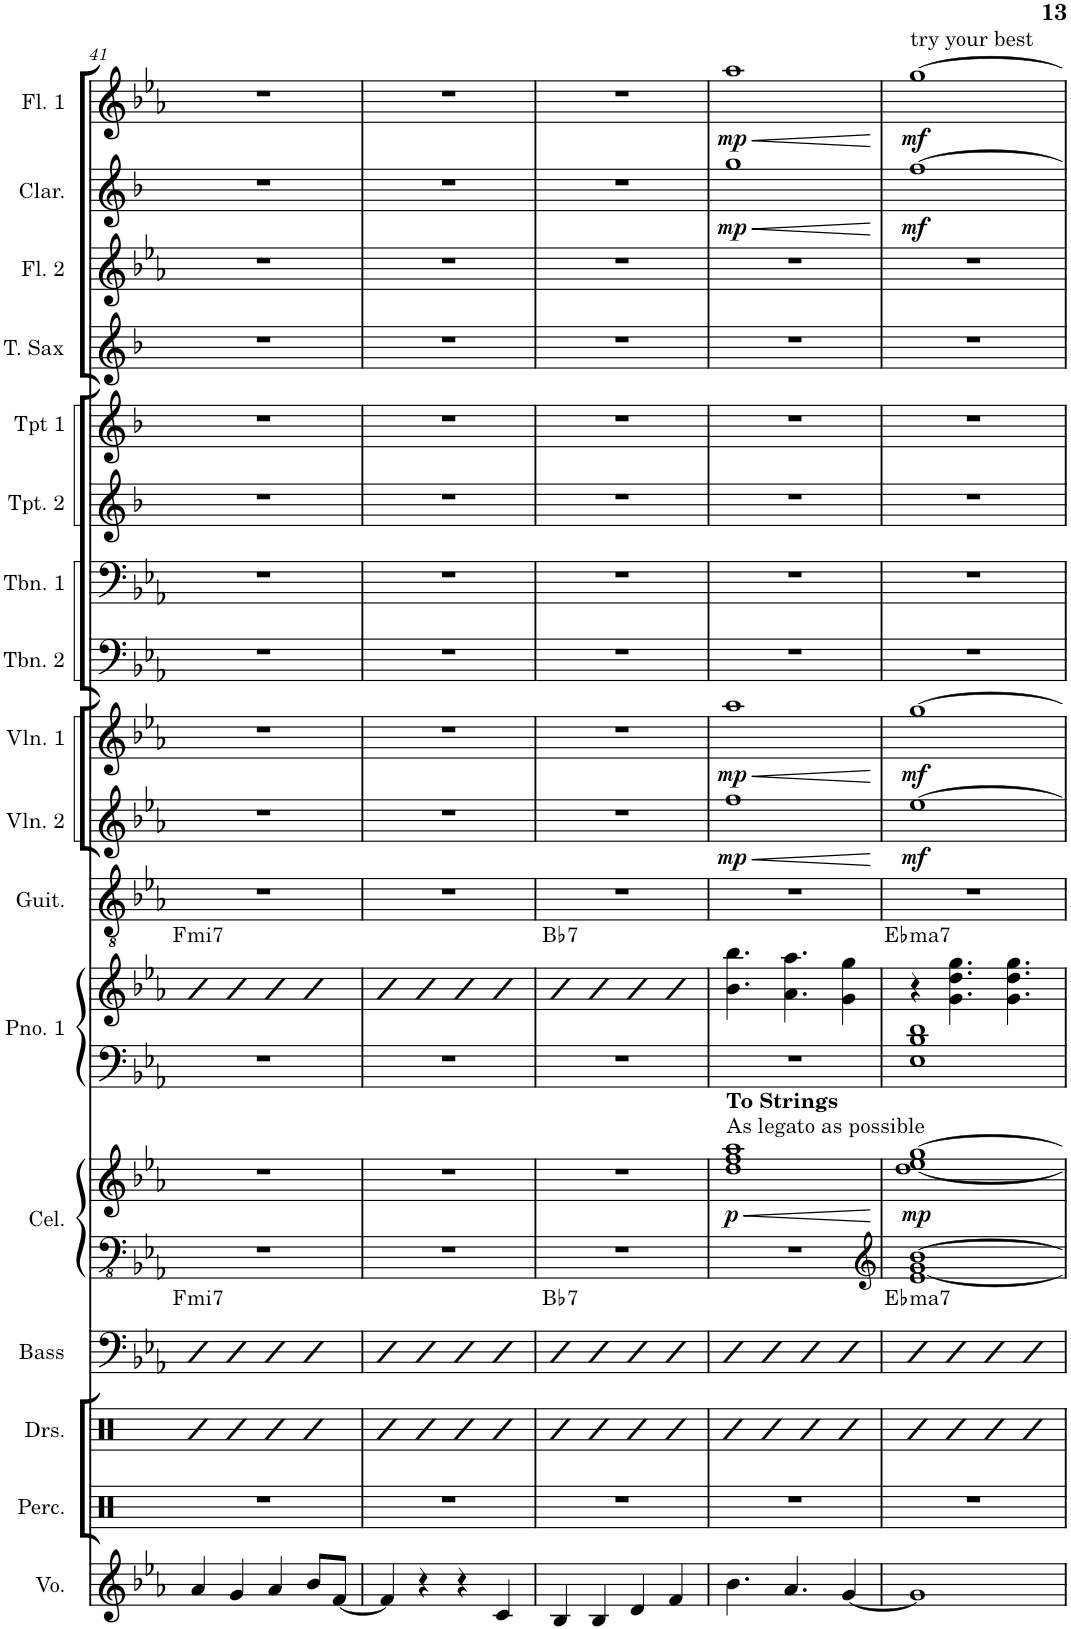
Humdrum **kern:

**kern	**kern	**kern	**kern	**harte	**kern	**kern	**dynam	**kern	**kern	**harte	**kern	**kern	**dynam	**kern	**dynam	**kern	**kern	**kern	**kern	**kern	**kern	**kern	**dynam	**kern	**dynam
*part17	*part16	*part15	*part14	*part14	*part13	*part13	*part13	*part12	*part12	*part12	*part11	*part10	*part10	*part9	*part9	*part8	*part7	*part6	*part5	*part4	*part3	*part2	*part2	*part1	*part1
*staff19	*staff18	*staff17	*staff16	*	*staff15	*staff14	*staff14/15	*staff13	*staff12	*	*staff11	*staff10	*staff10	*staff9	*staff9	*staff8	*staff7	*staff6	*staff5	*staff4	*staff3	*staff2	*staff2	*staff1	*staff1
*I"Voice	*I"Percussion	*I"Drumset	*I"Bass	*	*I"Piano 2	*	*	*I"Piano 1	*	*	*I"Guitar	*I"Violin 2	*	*I"Violin 1	*	*I"Trombone 2	*I"Trombone 1	*I"Trumpet 2	*I"Trumpet 1	*I"Tenor Sax	*I"Alto Sax (Doubles Flute)	*I"Clarinet	*	*I"Flute	*
*I'Vo.	*I'Perc.	*I'Drs.	*I'Bass	*	*I'Pno. 2	*	*	*I'Pno. 1	*	*	*I'Guit.	*I'Vln. 2	*	*I'Vln. 1	*	*I'Tbn. 2	*I'Tbn. 1	*I'Tpt. 2	*I'Tpt 1	*I'T. Sax	*I'Alto	*I'Clar.	*	*I'Fl. 1	*
!!LO:PB:g=z
*clefG2	*clefX	*clefX	*clefF4	*	*clefFv4	*clefG2	*	*clefF4	*clefG2	*	*clefGv2	*clefG2	*	*clefG2	*	*clefF4	*clefF4	*clefG2	*clefG2	*clefG2	*clefG2	*clefG2	*	*clefG2	*
*	*	*	*Trd7c12	*	*Trd-7c-12	*Trd-7c-12	*	*	*	*	*	*	*	*	*	*	*	*Trd1c2	*Trd1c2	*Trd8c14	*Trd5c9	*Trd1c2	*	*	*
*k[b-e-a-]	*k[]	*k[]	*k[b-e-a-]	*	*k[b-e-a-]	*k[b-e-a-]	*	*k[b-e-a-]	*k[b-e-a-]	*	*k[b-e-a-]	*k[b-e-a-]	*	*k[b-e-a-]	*	*k[b-e-a-]	*k[b-e-a-]	*k[b-]	*k[b-]	*k[b-]	*k[b-e-a-]	*k[b-]	*	*k[b-e-a-]	*
*M2/2	*M2/2	*M2/2	*M2/2	*	*M2/2	*M2/2	*	*M2/2	*M2/2	*	*M2/2	*M2/2	*	*M2/2	*	*M2/2	*M2/2	*M2/2	*M2/2	*M2/2	*M2/2	*M2/2	*	*M2/2	*
*met(c|)	*met(c|)	*met(c|)	*met(c|)	*	*met(c|)	*met(c|)	*	*met(c|)	*met(c|)	*	*met(c|)	*met(c|)	*	*met(c|)	*	*met(c|)	*met(c|)	*met(c|)	*met(c|)	*met(c|)	*met(c|)	*met(c|)	*	*met(c|)	*
=41	=41	=41	=41	=41	=41	=41	=41	=41	=41	=41	=41	=41	=41	=41	=41	=41	=41	=41	=41	=41	=41	=41	=41	=41	=41
!	!	!	!	!LO:H:kt=mi7	!	!	!	!	!	!LO:H:kt=mi7	!	!	!	!	!	!	!	!	!	!	!	!	!	!	!
4a-/	1r	4R	4B-	F:min7	1r	1r	.	1r	4BB-	F:min7	1r	1r	.	1r	.	1r	1r	1r	1r	1r	1r	1r	.	1r	.
4g/	.	4R	4A-	.	.	.	.	.	4AA-	.	.	.	.	.	.	.	.	.	.	.	.	.	.	.	.
4a-/	.	4R	4G	.	.	.	.	.	4GG	.	.	.	.	.	.	.	.	.	.	.	.	.	.	.	.
8b-/L	.	4R	4F	.	.	.	.	.	4FF	.	.	.	.	.	.	.	.	.	.	.	.	.	.	.	.
[8f/J	.	.	.	.	.	.	.	.	.	.	.	.	.	.	.	.	.	.	.	.	.	.	.	.	.
=42	=42	=42	=42	=42	=42	=42	=42	=42	=42	=42	=42	=42	=42	=42	=42	=42	=42	=42	=42	=42	=42	=42	=42	=42	=42
4f/]	1r	4R	4E-	.	1r	1r	.	1r	4EE-	.	1r	1r	.	1r	.	1r	1r	1r	1r	1r	1r	1r	.	1r	.
4r	.	4R	4D	.	.	.	.	.	4DD	.	.	.	.	.	.	.	.	.	.	.	.	.	.	.	.
4r	.	4R	4C	.	.	.	.	.	4CC	.	.	.	.	.	.	.	.	.	.	.	.	.	.	.	.
4c/	.	4R	4BB-	.	.	.	.	.	4BBB-	.	.	.	.	.	.	.	.	.	.	.	.	.	.	.	.
=43	=43	=43	=43	=43	=43	=43	=43	=43	=43	=43	=43	=43	=43	=43	=43	=43	=43	=43	=43	=43	=43	=43	=43	=43	=43
!	!	!	!	!LO:H:kt=7	!	!	!	!	!	!LO:H:kt=7	!	!	!	!	!	!	!	!	!	!	!	!	!	!	!
4B-/	1r	4R	4E-	Bb:7	1r	1r	.	1r	4EE-	Bb:7	1r	1r	.	1r	.	1r	1r	1r	1r	1r	1r	1r	.	1r	.
4B-/	.	4R	4F	.	.	.	.	.	4FF	.	.	.	.	.	.	.	.	.	.	.	.	.	.	.	.
4d/	.	4R	4G	.	.	.	.	.	4GG	.	.	.	.	.	.	.	.	.	.	.	.	.	.	.	.
4f/	.	4R	4E-	.	.	.	.	.	4EE-	.	.	.	.	.	.	.	.	.	.	.	.	.	.	.	.
=44	=44	=44	=44	=44	=44	=44	=44	=44	=44	=44	=44	=44	=44	=44	=44	=44	=44	=44	=44	=44	=44	=44	=44	=44	=44
!	!	!	!	!	!	!LO:TX:a:B:t=To Strings	!	!	!	!	!	!	!	!	!	!	!	!	!	!	!	!	!	!	!
!	!	!	!	!	!	!LO:TX:a:t=As legato as possible	!	!	!	!	!	!	!	!	!	!	!	!	!	!	!	!	!	!	!
!	!	!	!	!	!	!	!LO:HP:b	!	!	!	!	!	!LO:HP:b	!	!LO:HP:b	!	!	!	!	!	!	!	!LO:HP:b	!	!LO:HP:b
!	!	!	!	!	!	!	!LO:DY:n=1:b	!	!	!	!	!	!LO:DY:n=1:b	!	!LO:DY:n=1:b	!	!	!	!	!	!	!	!LO:DY:n=1:b	!	!LO:DY:n=1:b
4.b-\	1r	4R	4E-	.	1r	1dd 1ff 1aa-	< p	1r	4.b-\ 4.bb-\	.	1r	1ff	< mp	1aa-	< mp	1r	1r	1r	1r	1r	1r	1gg	< mp	1aa-	< mp
.	.	4R	4F	.	.	.	.	.	.	.	.	.	.	.	.	.	.	.	.	.	.	.	.	.	.
4.a-/	.	.	.	.	.	.	.	.	4.a-\ 4.aa-\	.	.	.	.	.	.	.	.	.	.	.	.	.	.	.	.
.	.	4R	4G	.	.	.	.	.	.	.	.	.	.	.	.	.	.	.	.	.	.	.	.	.	.
[4g/	.	4R	4E-	.	.	.	.	.	4g\ 4gg\	.	.	.	.	.	.	.	.	.	.	.	.	.	.	.	.
.	.	.	.	.	.	.	[	.	.	.	.	.	[	.	[	.	.	.	.	.	.	.	[	.	[
=45	=45	=45	=45	=45	=45	=45	=45	=45	=45	=45	=45	=45	=45	=45	=45	=45	=45	=45	=45	=45	=45	=45	=45	=45	=45
*	*	*	*	*	*clefG2	*	*	*	*	*	*	*	*	*	*	*	*	*	*	*	*	*	*	*	*
!	!	!	!	!	!	!	!	!	!	!	!	!	!	!	!	!	!	!	!	!	!	!	!	!LO:TX:a:t=try your best	!
!	!	!	!	!LO:H:kt=ma7	!	!	!LO:DY:b	!	!	!LO:H:kt=ma7	!	!	!LO:DY:b	!	!LO:DY:b	!	!	!	!	!	!	!	!LO:DY:b	!	!LO:DY:b
1g]	1r	4R	4E-	Eb:maj7	1e- [1g [1b-	1dd [1ee- [1gg	mp	1E- 1B- 1d	4r	Eb:maj7	1r	[1ee-	mf	[1gg	mf	1r	1r	1r	1r	1r	1r	[1ff	mf	[1gg	mf
.	.	4R	4F	.	.	.	.	.	4.g\ 4.dd\ 4.gg\	.	.	.	.	.	.	.	.	.	.	.	.	.	.	.	.
.	.	4R	4G	.	.	.	.	.	.	.	.	.	.	.	.	.	.	.	.	.	.	.	.	.	.
.	.	.	.	.	.	.	.	.	4.g\ 4.dd\ 4.gg\	.	.	.	.	.	.	.	.	.	.	.	.	.	.	.	.
.	.	4R	4E-	.	.	.	.	.	.	.	.	.	.	.	.	.	.	.	.	.	.	.	.	.	.
=	=	=	=	=	=	=	=	=	=	=	=	=	=	=	=	=	=	=	=	=	=	=	=	=	=
*-	*-	*-	*-	*-	*-	*-	*-	*-	*-	*-	*-	*-	*-	*-	*-	*-	*-	*-	*-	*-	*-	*-	*-	*-	*-
